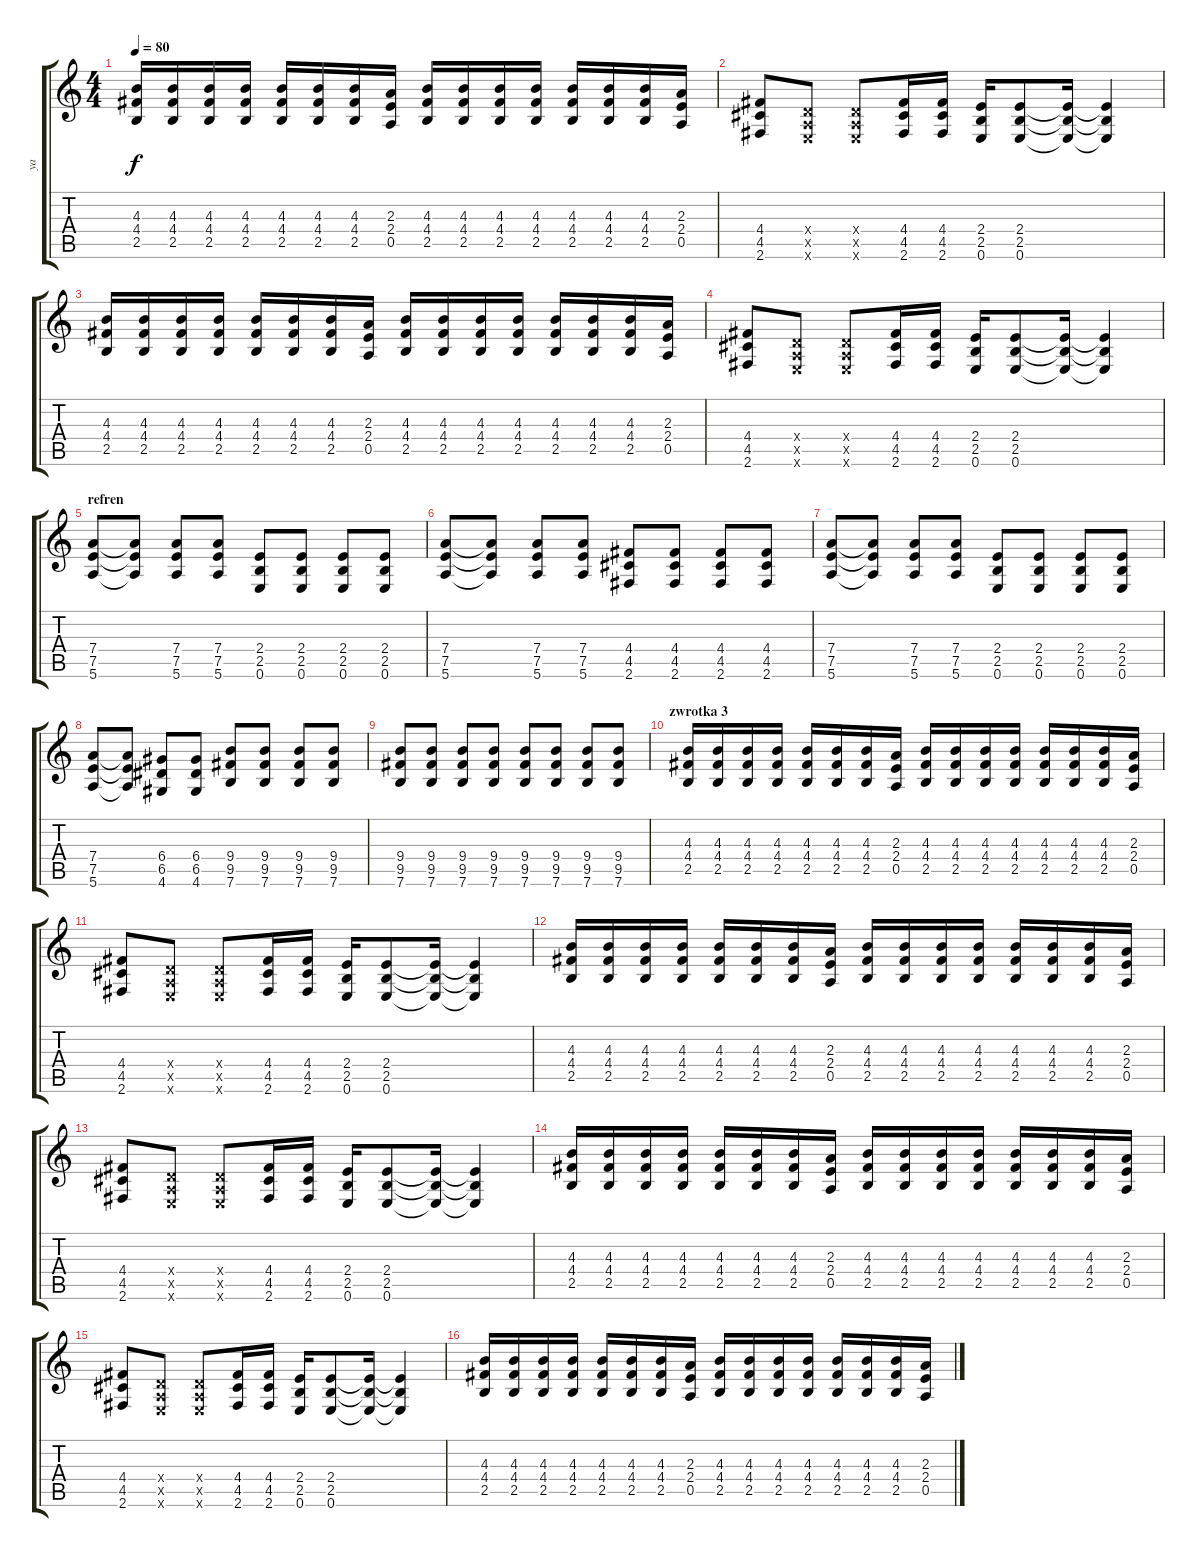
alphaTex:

\track ("ya" "ya") {instrument overdrivenguitar}
\staff {score tabs}
\tuning (E4 B3 G3 D3 A2 E2) {hide}
\ts (4 4)
\tempo 80
\clef g2
\ks c
(4.3 4.4 2.5).16{dy f} (4.3 4.4 2.5).16 (4.3 4.4 2.5).16 (4.3 4.4 2.5).16 (4.3 4.4 2.5).16 (4.3 4.4 2.5).16 (4.3 4.4 2.5).16 (2.3 2.4 0.5).16 (4.3 4.4 2.5).16 (4.3 4.4 2.5).16 (4.3 4.4 2.5).16 (4.3 4.4 2.5).16 (4.3 4.4 2.5).16 (4.3 4.4 2.5).16 (4.3 4.4 2.5).16 (2.3 2.4 0.5).16 |
(4.4 4.5 2.6).8 (0.4{x} 0.5{x} 0.6{x}).8 (0.4{x} 0.5{x} 0.6{x}).8 (4.4 4.5 2.6).16 (4.4 4.5 2.6).16 (2.4 2.5 0.6).16 (2.4 2.5 0.6).8 (2.4{t} 2.5{t} 0.6{t}).16 (2.4{t} 2.5{t} 0.6{t}).4 |
(4.3 4.4 2.5).16 (4.3 4.4 2.5).16 (4.3 4.4 2.5).16 (4.3 4.4 2.5).16 (4.3 4.4 2.5).16 (4.3 4.4 2.5).16 (4.3 4.4 2.5).16 (2.3 2.4 0.5).16 (4.3 4.4 2.5).16 (4.3 4.4 2.5).16 (4.3 4.4 2.5).16 (4.3 4.4 2.5).16 (4.3 4.4 2.5).16 (4.3 4.4 2.5).16 (4.3 4.4 2.5).16 (2.3 2.4 0.5).16 |
(4.4 4.5 2.6).8 (0.4{x} 0.5{x} 0.6{x}).8 (0.4{x} 0.5{x} 0.6{x}).8 (4.4 4.5 2.6).16 (4.4 4.5 2.6).16 (2.4 2.5 0.6).16 (2.4 2.5 0.6).8 (2.4{t} 2.5{t} 0.6{t}).16 (2.4{t} 2.5{t} 0.6{t}).4 |
\section ("" "refren")
(7.4 7.5 5.6).8 (7.4{t} 7.5{t} 5.6{t}).8 (7.4 7.5 5.6).8 (7.4 7.5 5.6).8 (2.4 2.5 0.6).8 (2.4 2.5 0.6).8 (2.4 2.5 0.6).8 (2.4 2.5 0.6).8 |
(7.4 7.5 5.6).8 (7.4{t} 7.5{t} 5.6{t}).8 (7.4 7.5 5.6).8 (7.4 7.5 5.6).8 (4.4 4.5 2.6).8 (4.4 4.5 2.6).8 (4.4 4.5 2.6).8 (4.4 4.5 2.6).8 |
(7.4 7.5 5.6).8 (7.4{t} 7.5{t} 5.6{t}).8 (7.4 7.5 5.6).8 (7.4 7.5 5.6).8 (2.4 2.5 0.6).8 (2.4 2.5 0.6).8 (2.4 2.5 0.6).8 (2.4 2.5 0.6).8 |
(7.4 7.5 5.6).8 (7.4{t} 7.5{t} 5.6{t}).8 (6.4 6.5 4.6).8 (6.4 6.5 4.6).8 (9.4 9.5 7.6).8 (9.4 9.5 7.6).8 (9.4 9.5 7.6).8 (9.4 9.5 7.6).8 |
(9.4 9.5 7.6).8 (9.4 9.5 7.6).8 (9.4 9.5 7.6).8 (9.4 9.5 7.6).8 (9.4 9.5 7.6).8 (9.4 9.5 7.6).8 (9.4 9.5 7.6).8 (9.4 9.5 7.6).8 |
\section ("" "zwrotka 3")
(4.3 4.4 2.5).16 (4.3 4.4 2.5).16 (4.3 4.4 2.5).16 (4.3 4.4 2.5).16 (4.3 4.4 2.5).16 (4.3 4.4 2.5).16 (4.3 4.4 2.5).16 (2.3 2.4 0.5).16 (4.3 4.4 2.5).16 (4.3 4.4 2.5).16 (4.3 4.4 2.5).16 (4.3 4.4 2.5).16 (4.3 4.4 2.5).16 (4.3 4.4 2.5).16 (4.3 4.4 2.5).16 (2.3 2.4 0.5).16 |
(4.4 4.5 2.6).8 (0.4{x} 0.5{x} 0.6{x}).8 (0.4{x} 0.5{x} 0.6{x}).8 (4.4 4.5 2.6).16 (4.4 4.5 2.6).16 (2.4 2.5 0.6).16 (2.4 2.5 0.6).8 (2.4{t} 2.5{t} 0.6{t}).16 (2.4{t} 2.5{t} 0.6{t}).4 |
(4.3 4.4 2.5).16 (4.3 4.4 2.5).16 (4.3 4.4 2.5).16 (4.3 4.4 2.5).16 (4.3 4.4 2.5).16 (4.3 4.4 2.5).16 (4.3 4.4 2.5).16 (2.3 2.4 0.5).16 (4.3 4.4 2.5).16 (4.3 4.4 2.5).16 (4.3 4.4 2.5).16 (4.3 4.4 2.5).16 (4.3 4.4 2.5).16 (4.3 4.4 2.5).16 (4.3 4.4 2.5).16 (2.3 2.4 0.5).16 |
(4.4 4.5 2.6).8 (0.4{x} 0.5{x} 0.6{x}).8 (0.4{x} 0.5{x} 0.6{x}).8 (4.4 4.5 2.6).16 (4.4 4.5 2.6).16 (2.4 2.5 0.6).16 (2.4 2.5 0.6).8 (2.4{t} 2.5{t} 0.6{t}).16 (2.4{t} 2.5{t} 0.6{t}).4 |
(4.3 4.4 2.5).16 (4.3 4.4 2.5).16 (4.3 4.4 2.5).16 (4.3 4.4 2.5).16 (4.3 4.4 2.5).16 (4.3 4.4 2.5).16 (4.3 4.4 2.5).16 (2.3 2.4 0.5).16 (4.3 4.4 2.5).16 (4.3 4.4 2.5).16 (4.3 4.4 2.5).16 (4.3 4.4 2.5).16 (4.3 4.4 2.5).16 (4.3 4.4 2.5).16 (4.3 4.4 2.5).16 (2.3 2.4 0.5).16 |
(4.4 4.5 2.6).8 (0.4{x} 0.5{x} 0.6{x}).8 (0.4{x} 0.5{x} 0.6{x}).8 (4.4 4.5 2.6).16 (4.4 4.5 2.6).16 (2.4 2.5 0.6).16 (2.4 2.5 0.6).8 (2.4{t} 2.5{t} 0.6{t}).16 (2.4{t} 2.5{t} 0.6{t}).4 |
(4.3 4.4 2.5).16 (4.3 4.4 2.5).16 (4.3 4.4 2.5).16 (4.3 4.4 2.5).16 (4.3 4.4 2.5).16 (4.3 4.4 2.5).16 (4.3 4.4 2.5).16 (2.3 2.4 0.5).16 (4.3 4.4 2.5).16 (4.3 4.4 2.5).16 (4.3 4.4 2.5).16 (4.3 4.4 2.5).16 (4.3 4.4 2.5).16 (4.3 4.4 2.5).16 (4.3 4.4 2.5).16 (2.3 2.4 0.5).16
